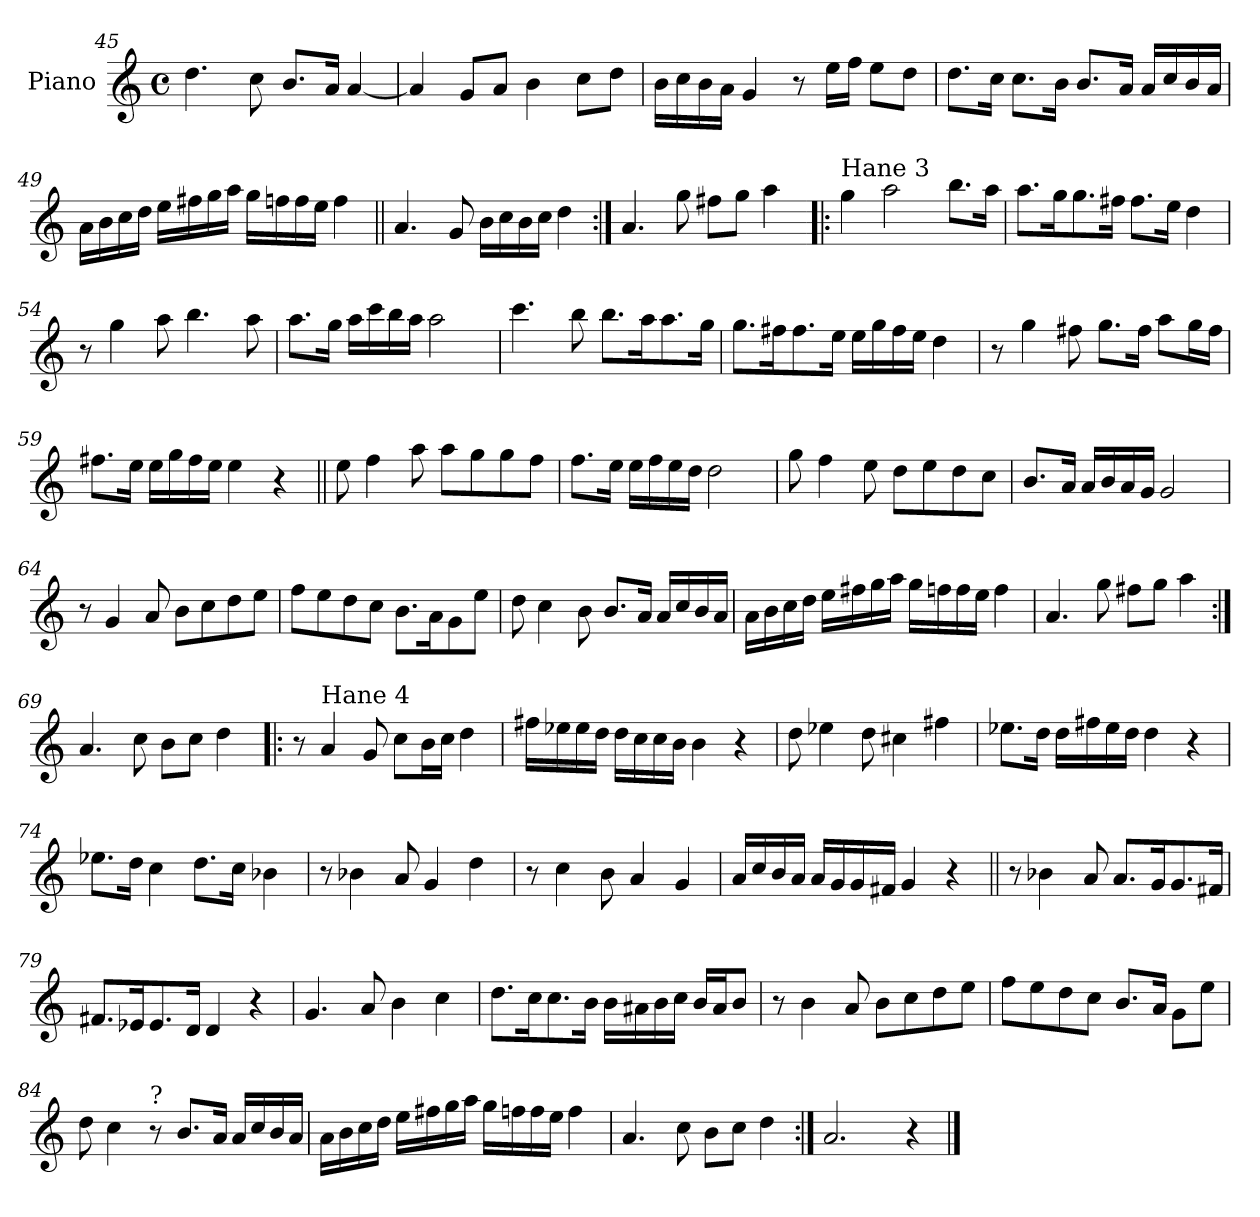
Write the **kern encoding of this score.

**kern
*part1
*staff1
*I"Piano
*I'Pno
!!LO:LB:g=z
*clefG2
*k[]
*M4/4
*met(c)
=45
4.dd\
8cc\
8.b/L
16a/Jk
[4a/
=46
4a/]
8g/L
8a/J
4b\
8cc\L
8dd\J
=47
16b\LL
16cc\
16b\
16a\JJ
4g/
8r
16ee\LL
16ff\JJ
8ee\L
8dd\J
=48
8.dd\L
16cc\Jk
8.cc\L
16b\Jk
8.b/L
16a/Jk
16a/LL
16cc/
16b/
16a/JJ
!!LO:LB:g=z
=49
16a\LL
16b\
16cc\
16dd\JJ
16ee\LL
16ff#X\
16gg\
16aa\JJ
16gg\LL
16ffn\
16ff\
16ee\JJ
4ff\
=50||
4.a/
8g/
16b\LL
16cc\
16b\
16cc\JJ
4dd\
=51:|!
4.a/
8gg\
8ff#X\L
8gg\J
4aa\
=52!|:
!LO:TX:a:t=Hane 3
4gg\
2aa\
8.bb\L
16aa\Jk
!!LO:LB:g=z
=53
8.aa\L
16gg\K
8.gg\
16ff#X\Jk
8.ff#\L
16ee\Jk
4dd\
=54
8r
4gg\
8aa\
4.bb\
8aa\
=55
8.aa\L
16gg\Jk
16aa\LL
16ccc\
16bb\
16aa\JJ
2aa\
=56
4.ccc\
8bb\
8.bb\L
16aa\K
8.aa\
16gg\Jk
!!LO:LB:g=z
=57
8.gg\L
16ff#X\K
8.ff#\
16ee\Jk
16ee\LL
16gg\
16ff#\
16ee\JJ
4dd\
=58
8r
4gg\
8ff#X\
8.gg\L
16ff#\Jk
8aa\L
16gg\L
16ff#\JJ
=59
8.ff#X\L
16ee\Jk
16ee\LL
16gg\
16ff#\
16ee\JJ
4ee\
4r
=60||
8ee\
4ff\
8aa\
8aa\L
8gg\
8gg\
8ff\J
!!LO:LB:g=z
=61
8.ff\L
16ee\Jk
16ee\LL
16ff\
16ee\
16dd\JJ
2dd\
=62
8gg\
4ff\
8ee\
8dd\L
8ee\
8dd\
8cc\J
=63
8.b/L
16a/Jk
16a/LL
16b/
16a/
16g/JJ
2g/
=64
8r
4g/
8a/
8b\L
8cc\
8dd\
8ee\J
!!LO:LB:g=z
=65
8ff\L
8ee\
8dd\
8cc\J
8.b\L
16a\K
8g\
8ee\J
=66
8dd\
4cc\
8b\
8.b/L
16a/Jk
16a/LL
16cc/
16b/
16a/JJ
=67
16a\LL
16b\
16cc\
16dd\JJ
16ee\LL
16ff#X\
16gg\
16aa\JJ
16gg\LL
16ffn\
16ff\
16ee\JJ
4ff\
=68
4.a/
8gg\
8ff#X\L
8gg\J
4aa\
!!LO:LB:g=z
=69:|!
4.a/
8cc\
8b\L
8cc\J
4dd\
=70!|:
8r
!LO:TX:a:t=Hane 4
4a/
8g/
8cc\L
16b\L
16cc\JJ
4dd\
=71
16ff#X\LL
16ee-X\
16ee-\
16dd\JJ
16dd\LL
16cc\
16cc\
16b\JJ
4b\
4r
=72
8dd\
4ee-X\
8dd\
4cc#X\
4ff#X\
!!LO:LB:g=z
=73
8.ee-X\L
16dd\Jk
16dd\LL
16ff#X\
16ee-\
16dd\JJ
4dd\
4r
=74
8.ee-X\L
16dd\Jk
4cc\
8.dd\L
16cc\Jk
4b-X\
=75
8r
4b-X\
8a/
4g/
4dd\
=76
8r
4cc\
8b\
4a/
4g/
!!LO:PB:g=z
=77
16a/LL
16cc/
16b/
16a/JJ
16a/LL
16g/
16g/
16f#X/JJ
4g/
4r
=78||
8r
4b-X\
8a/
8.a/L
16g/K
8.g/
16f#X/Jk
=79
8.f#X/L
16e-X/K
8.e-/
16d/Jk
4d/
4r
=80
4.g/
8a/
4b\
4cc\
!!LO:LB:g=z
=81
8.dd\L
16cc\K
8.cc\
16b\Jk
16b\LL
16a#X\
16b\
16cc\JJ
16b/LL
16a#/J
8b/J
=82
8r
4b\
8a/
8b\L
8cc\
8dd\
8ee\J
=83
8ff\L
8ee\
8dd\
8cc\J
8.b/L
16a/Jk
8g\L
8ee\J
!!LO:LB:g=z
=84
8dd\
4cc\
!LO:TX:a:t=?
8r
8.b/L
16a/Jk
16a/LL
16cc/
16b/
16a/JJ
=85
16a\LL
16b\
16cc\
16dd\JJ
16ee\LL
16ff#X\
16gg\
16aa\JJ
16gg\LL
16ffn\
16ff\
16ee\JJ
4ff\
=86
4.a/
8cc\
8b\L
8cc\J
4dd\
=87:|!
2.a/
4r
==
*-
